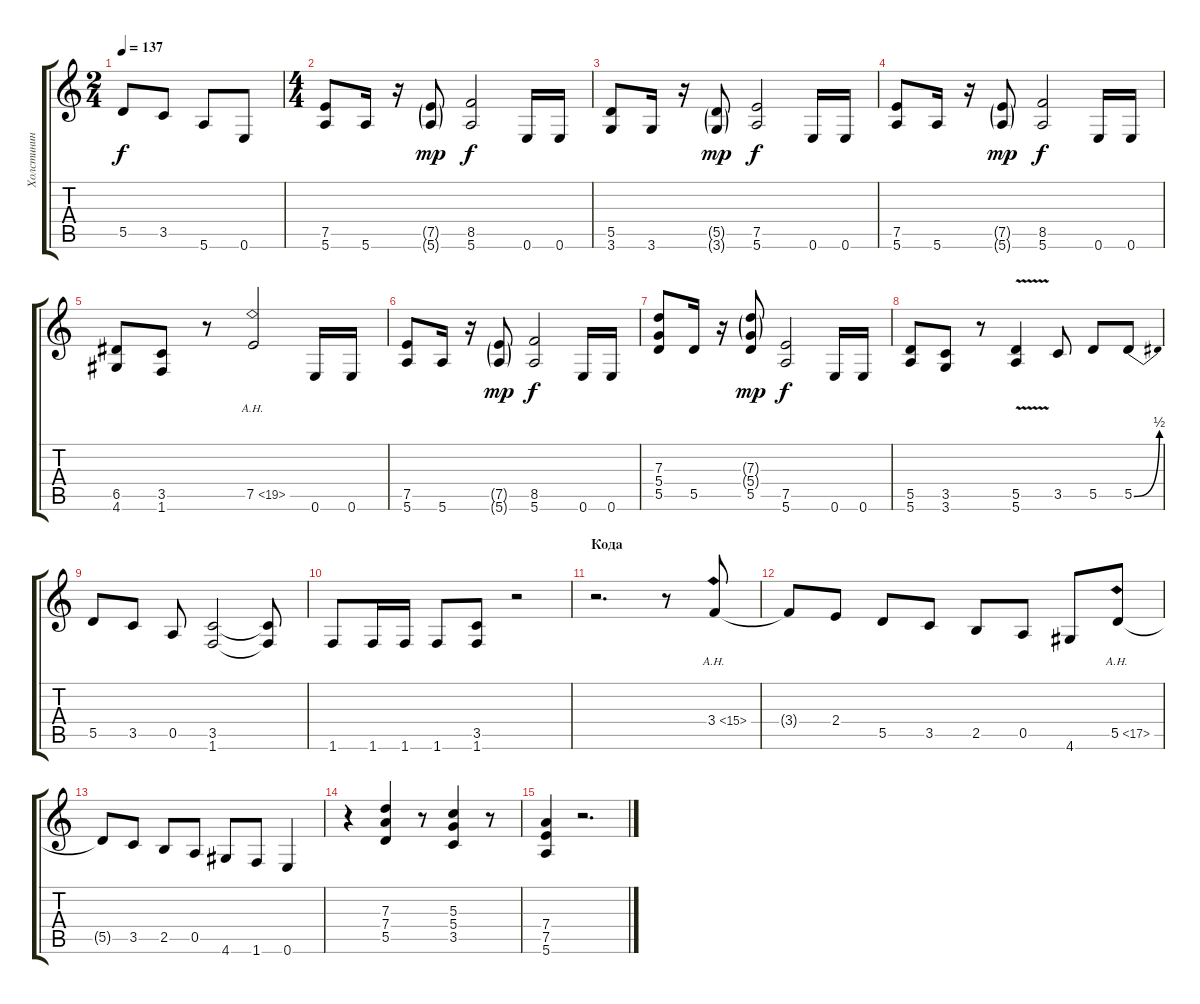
\track ("Холстинин" "Холстинин") {instrument overdrivenguitar}
\staff {score tabs}
\tuning (E4 B3 G3 D3 A2 E2) {hide}
\ts (2 4)
\tempo 137
\clef g2
\ks c
5.5.8{dy f} 3.5.8 5.6.8 0.6.8 |
\ts (4 4)
(7.5 5.6).8 5.6.16 r.16 (7.5{g} 5.6{g}).8{dy mp} (8.5 5.6).2{dy f} 0.6.16 0.6.16 |
(5.5 3.6).8 3.6.16 r.16 (5.5{g} 3.6{g}).8{dy mp} (7.5 5.6).2{dy f} 0.6.16 0.6.16 |
(7.5 5.6).8 5.6.16 r.16 (7.5{g} 5.6{g}).8{dy mp} (8.5 5.6).2{dy f} 0.6.16 0.6.16 |
(6.5 4.6).8 (3.5 1.6).8 r.8 7.5{ah 12}.2 0.6.16 0.6.16 |
(7.5 5.6).8 5.6.16 r.16 (7.5{g} 5.6{g}).8{dy mp} (8.5 5.6).2{dy f} 0.6.16 0.6.16 |
(7.3 5.4 5.5).8 5.5.16 r.16 (7.3{g} 5.4{g} 5.5).8{dy mp} (7.5 5.6).2{dy f} 0.6.16 0.6.16 |
(5.5 5.6).8 (3.5 3.6).8 r.8 (5.5{v} 5.6{v}).4 3.5.8 5.5.8 5.5{be (bend 0 0 60 2)}.8 |
5.5.8 3.5.8 0.5.8 (3.5 1.6).2 (3.5{t} 1.6{t}).8 |
1.6.8 1.6.16 1.6.16 1.6.8 (3.5 1.6).8 r.2 |
\section ("" "Кода")
r.2{d} r.8 3.4{ah 12}.8 |
3.4{t}.8 2.4.8 5.5.8 3.5.8 2.5.8 0.5.8 4.6.8 5.5{ah 12}.8 |
5.5{t}.8 3.5.8 2.5.8 0.5.8 4.6.8 1.6.8 0.6.4 |
r.4 (7.3 7.4 5.5).4 r.8 (5.3 5.4 3.5).4 r.8 |
(7.4 7.5 5.6).4 r.2{d}
